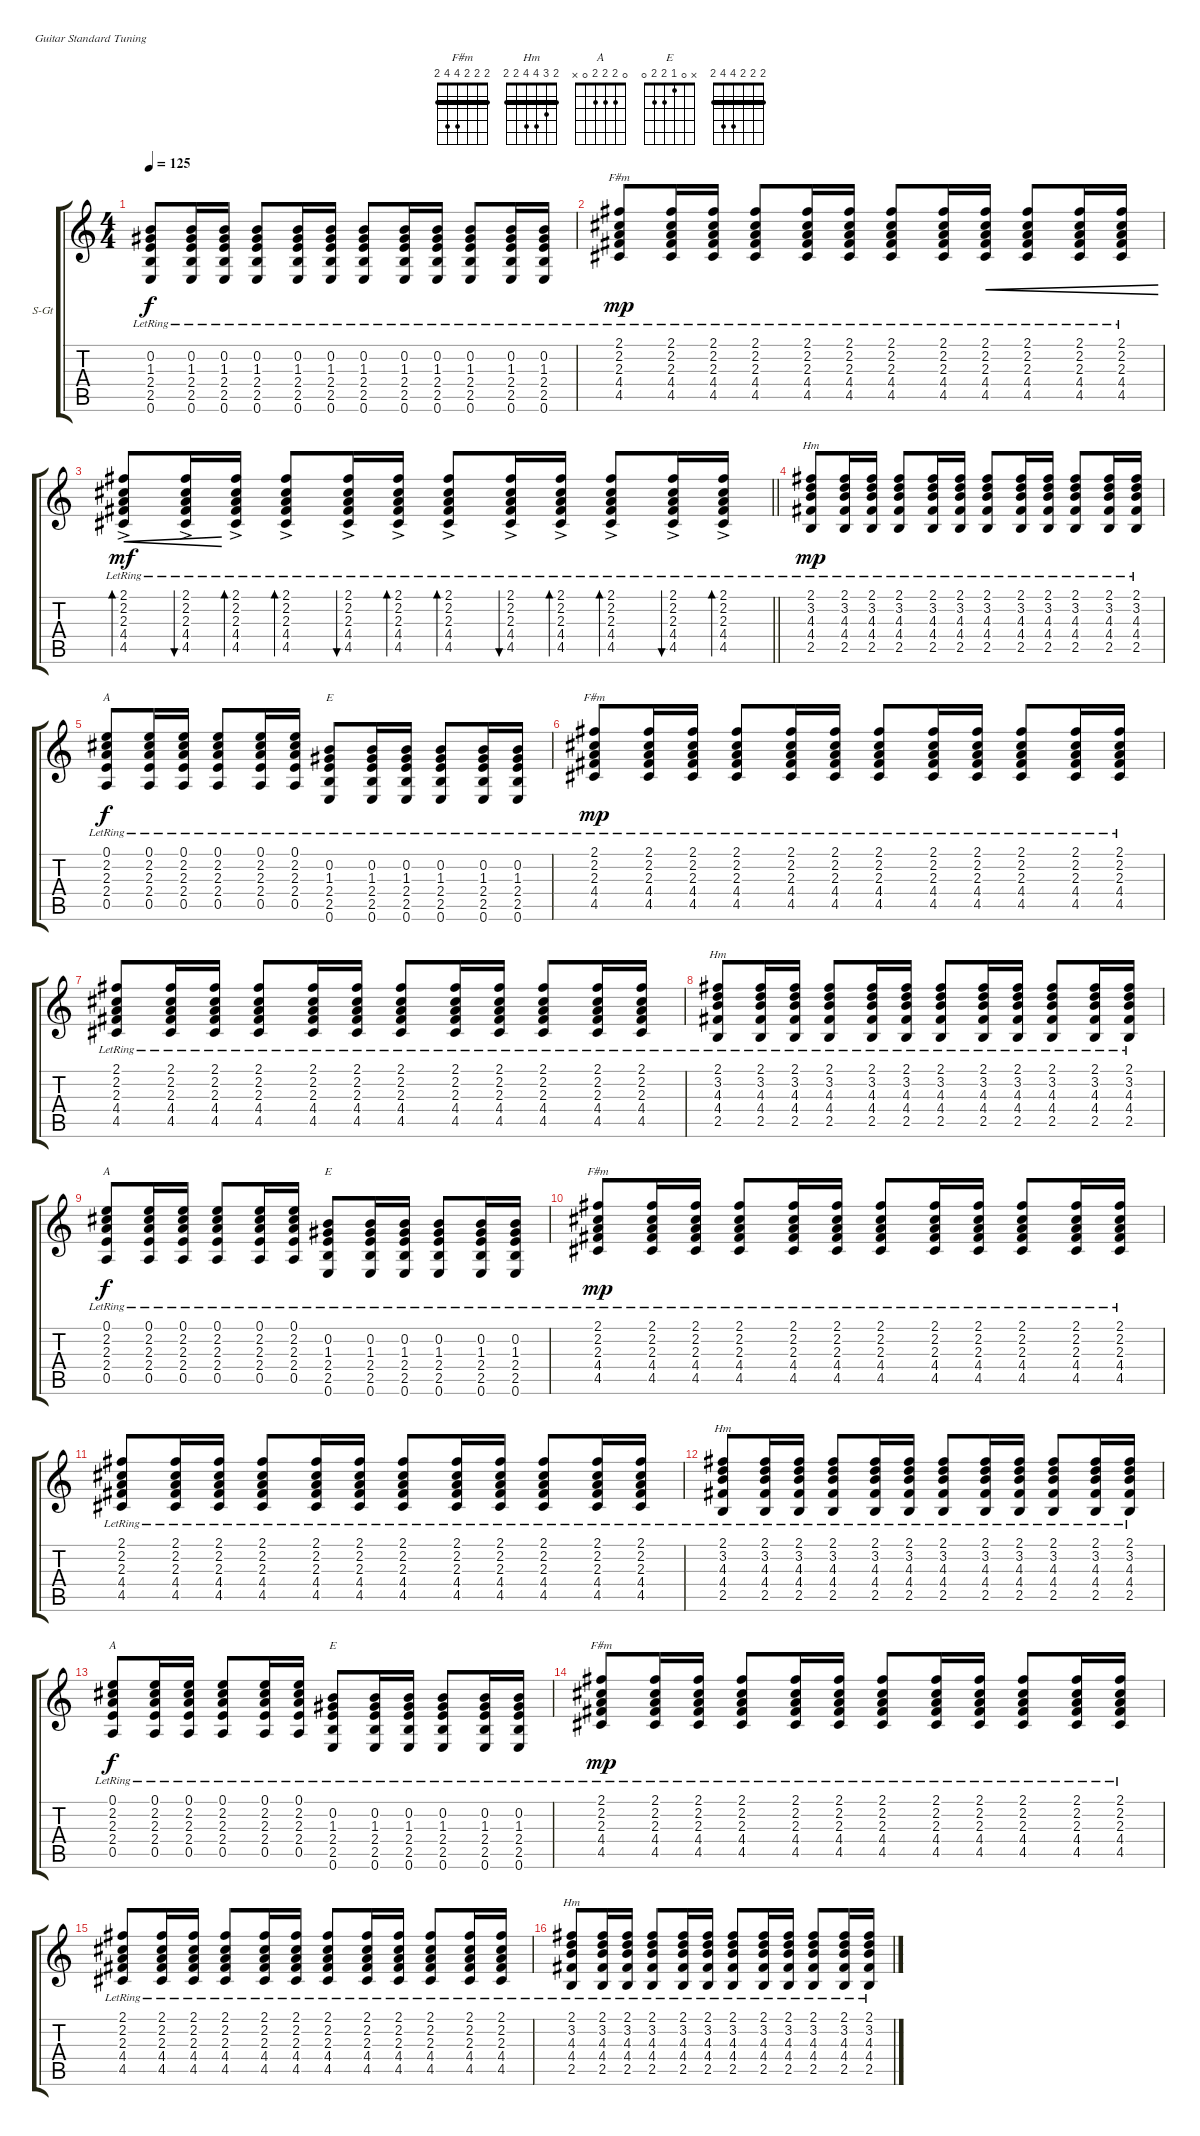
\bracketExtendMode groupsimilarinstruments
\firstSystemTrackNameOrientation horizontal
\otherSystemsTrackNameOrientation horizontal
\track ("Ритм Виктор Цой" "S-Gt") {instrument acousticguitarsteel}
\staff {score tabs}
\tuning (E4 B3 G3 D3 A2 E2)
\chord ("F#m" 2 2 2 4 4 2) {barre (2 2 2)}
\chord ("Hm" 2 3 4 4 2 2) {barre (2 2)}
\chord ("A" 0 2 2 2 0 x)
\chord ("E" x 0 1 2 2 0)
\chord ("" 2 2 2 4 4 2) {barre (2 2 2)}
\ts (4 4)
\tempo 125
\clef g2
\ks c
(0.2{lr} 1.3{lr} 2.4{lr} 2.5{lr} 0.6{lr}).8{dy f} (0.2{lr} 1.3{lr} 2.4{lr} 2.5{lr} 0.6{lr}).16 (0.2{lr} 1.3{lr} 2.4{lr} 2.5{lr} 0.6{lr}).16 (0.2{lr} 1.3{lr} 2.4{lr} 2.5{lr} 0.6{lr}).8 (0.2{lr} 1.3{lr} 2.4{lr} 2.5{lr} 0.6{lr}).16 (0.2{lr} 1.3{lr} 2.4{lr} 2.5{lr} 0.6{lr}).16 (0.2{lr} 1.3{lr} 2.4{lr} 2.5{lr} 0.6{lr}).8 (0.2{lr} 1.3{lr} 2.4{lr} 2.5{lr} 0.6{lr}).16 (0.2{lr} 1.3{lr} 2.4{lr} 2.5{lr} 0.6{lr}).16 (0.2{lr} 1.3{lr} 2.4{lr} 2.5{lr} 0.6{lr}).8 (0.2{lr} 1.3{lr} 2.4{lr} 2.5{lr} 0.6{lr}).16 (0.2{lr} 1.3{lr} 2.4{lr} 2.5{lr} 0.6{lr}).16 |
(2.1{lr} 2.2{lr} 2.3{lr} 4.4{lr} 4.5{lr}).8{ch "F#m" dy mp} (2.1{lr} 2.2{lr} 2.3{lr} 4.4{lr} 4.5{lr}).16 (2.1{lr} 2.2{lr} 2.3{lr} 4.4{lr} 4.5{lr}).16 (2.1{lr} 2.2{lr} 2.3{lr} 4.4{lr} 4.5{lr}).8 (2.1{lr} 2.2{lr} 2.3{lr} 4.4{lr} 4.5{lr}).16 (2.1{lr} 2.2{lr} 2.3{lr} 4.4{lr} 4.5{lr}).16 (2.1{lr} 2.2{lr} 2.3{lr} 4.4{lr} 4.5{lr}).8 (2.1{lr} 2.2{lr} 2.3{lr} 4.4{lr} 4.5{lr}).16 (2.1{lr} 2.2{lr} 2.3{lr} 4.4{lr} 4.5{lr}).16{cre} (2.1{lr} 2.2{lr} 2.3{lr} 4.4{lr} 4.5{lr}).8{cre} (2.1{lr} 2.2{lr} 2.3{lr} 4.4{lr} 4.5{lr}).16{cre} (2.1{lr} 2.2{lr} 2.3{lr} 4.4{lr} 4.5{lr}).16{cre} |
\barLineRight lightlight
(2.1{lr} 2.2{lr} 2.3{ac lr} 4.4{ac lr} 4.5{ac lr}).8{bd 30 cre dy mf} (2.1{lr} 2.2{lr} 2.3{ac lr} 4.4{ac lr} 4.5{lr}).16{bu 30 cre} (2.1{ac lr} 2.2{ac lr} 2.3{ac lr} 4.4{lr} 4.5{lr}).16{bd 30} (2.1{lr} 2.2{lr} 2.3{ac lr} 4.4{ac lr} 4.5{ac lr}).8{bd 30} (2.1{lr} 2.2{lr} 2.3{ac lr} 4.4{ac lr} 4.5{lr}).16{bu 30} (2.1{ac lr} 2.2{ac lr} 2.3{ac lr} 4.4{lr} 4.5{lr}).16{bd 30} (2.1{lr} 2.2{lr} 2.3{ac lr} 4.4{ac lr} 4.5{ac lr}).8{bd 30} (2.1{lr} 2.2{lr} 2.3{ac lr} 4.4{ac lr} 4.5{lr}).16{bu 30} (2.1{ac lr} 2.2{ac lr} 2.3{ac lr} 4.4{lr} 4.5{lr}).16{bd 30} (2.1{lr} 2.2{lr} 2.3{ac lr} 4.4{ac lr} 4.5{ac lr}).8{bd 30} (2.1{lr} 2.2{lr} 2.3{ac lr} 4.4{ac lr} 4.5{lr}).16{bu 30} (2.1{ac lr} 2.2{ac lr} 2.3{ac lr} 4.4{lr} 4.5{lr}).16{bd 30} |
(2.1{lr} 3.2{lr} 4.3{lr} 4.4{lr} 2.5{lr}).8{ch "Hm" dy mp} (2.1{lr} 3.2{lr} 4.3{lr} 4.4{lr} 2.5{lr}).16 (2.1{lr} 3.2{lr} 4.3{lr} 4.4{lr} 2.5{lr}).16 (2.1{lr} 3.2{lr} 4.3{lr} 4.4{lr} 2.5{lr}).8 (2.1{lr} 3.2{lr} 4.3{lr} 4.4{lr} 2.5{lr}).16 (2.1{lr} 3.2{lr} 4.3{lr} 4.4{lr} 2.5{lr}).16 (2.1{lr} 3.2{lr} 4.3{lr} 4.4{lr} 2.5{lr}).8 (2.1{lr} 3.2{lr} 4.3{lr} 4.4{lr} 2.5{lr}).16 (2.1{lr} 3.2{lr} 4.3{lr} 4.4{lr} 2.5{lr}).16 (2.1{lr} 3.2{lr} 4.3{lr} 4.4{lr} 2.5{lr}).8 (2.1{lr} 3.2{lr} 4.3{lr} 4.4{lr} 2.5{lr}).16 (2.1{lr} 3.2{lr} 4.3{lr} 4.4{lr} 2.5{lr}).16 |
(0.1{lr} 2.2{lr} 2.3{lr} 2.4{lr} 0.5{lr}).8{ch "A" dy f} (0.1{lr} 2.2{lr} 2.3{lr} 2.4{lr} 0.5{lr}).16 (0.1{lr} 2.2{lr} 2.3{lr} 2.4{lr} 0.5{lr}).16 (0.1{lr} 2.2{lr} 2.3{lr} 2.4{lr} 0.5{lr}).8 (0.1{lr} 2.2{lr} 2.3{lr} 2.4{lr} 0.5{lr}).16 (0.1{lr} 2.2{lr} 2.3{lr} 2.4{lr} 0.5{lr}).16 (0.2{lr} 1.3{lr} 2.4{lr} 2.5{lr} 0.6{lr}).8{ch "E"} (0.2{lr} 1.3{lr} 2.4{lr} 2.5{lr} 0.6{lr}).16 (0.2{lr} 1.3{lr} 2.4{lr} 2.5{lr} 0.6{lr}).16 (0.2{lr} 1.3{lr} 2.4{lr} 2.5{lr} 0.6{lr}).8 (0.2{lr} 1.3{lr} 2.4{lr} 2.5{lr} 0.6{lr}).16 (0.2{lr} 1.3{lr} 2.4{lr} 2.5{lr} 0.6{lr}).16 |
(2.1{lr} 2.2{lr} 2.3{lr} 4.4{lr} 4.5{lr}).8{ch "F#m" dy mp} (2.1{lr} 2.2{lr} 2.3{lr} 4.4{lr} 4.5{lr}).16 (2.1{lr} 2.2{lr} 2.3{lr} 4.4{lr} 4.5{lr}).16 (2.1{lr} 2.2{lr} 2.3{lr} 4.4{lr} 4.5{lr}).8 (2.1{lr} 2.2{lr} 2.3{lr} 4.4{lr} 4.5{lr}).16 (2.1{lr} 2.2{lr} 2.3{lr} 4.4{lr} 4.5{lr}).16 (2.1{lr} 2.2{lr} 2.3{lr} 4.4{lr} 4.5{lr}).8 (2.1{lr} 2.2{lr} 2.3{lr} 4.4{lr} 4.5{lr}).16 (2.1{lr} 2.2{lr} 2.3{lr} 4.4{lr} 4.5{lr}).16 (2.1{lr} 2.2{lr} 2.3{lr} 4.4{lr} 4.5{lr}).8 (2.1{lr} 2.2{lr} 2.3{lr} 4.4{lr} 4.5{lr}).16 (2.1{lr} 2.2{lr} 2.3{lr} 4.4{lr} 4.5{lr}).16 |
(2.1{lr} 2.2{lr} 2.3{lr} 4.4{lr} 4.5{lr}).8{ch ""} (2.1{lr} 2.2{lr} 2.3{lr} 4.4{lr} 4.5{lr}).16 (2.1{lr} 2.2{lr} 2.3{lr} 4.4{lr} 4.5{lr}).16 (2.1{lr} 2.2{lr} 2.3{lr} 4.4{lr} 4.5{lr}).8 (2.1{lr} 2.2{lr} 2.3{lr} 4.4{lr} 4.5{lr}).16 (2.1{lr} 2.2{lr} 2.3{lr} 4.4{lr} 4.5{lr}).16 (2.1{lr} 2.2{lr} 2.3{lr} 4.4{lr} 4.5{lr}).8 (2.1{lr} 2.2{lr} 2.3{lr} 4.4{lr} 4.5{lr}).16 (2.1{lr} 2.2{lr} 2.3{lr} 4.4{lr} 4.5{lr}).16 (2.1{lr} 2.2{lr} 2.3{lr} 4.4{lr} 4.5{lr}).8 (2.1{lr} 2.2{lr} 2.3{lr} 4.4{lr} 4.5{lr}).16 (2.1{lr} 2.2{lr} 2.3{lr} 4.4{lr} 4.5{lr}).16 |
(2.1{lr} 3.2{lr} 4.3{lr} 4.4{lr} 2.5{lr}).8{ch "Hm"} (2.1{lr} 3.2{lr} 4.3{lr} 4.4{lr} 2.5{lr}).16 (2.1{lr} 3.2{lr} 4.3{lr} 4.4{lr} 2.5{lr}).16 (2.1{lr} 3.2{lr} 4.3{lr} 4.4{lr} 2.5{lr}).8 (2.1{lr} 3.2{lr} 4.3{lr} 4.4{lr} 2.5{lr}).16 (2.1{lr} 3.2{lr} 4.3{lr} 4.4{lr} 2.5{lr}).16 (2.1{lr} 3.2{lr} 4.3{lr} 4.4{lr} 2.5{lr}).8 (2.1{lr} 3.2{lr} 4.3{lr} 4.4{lr} 2.5{lr}).16 (2.1{lr} 3.2{lr} 4.3{lr} 4.4{lr} 2.5{lr}).16 (2.1{lr} 3.2{lr} 4.3{lr} 4.4{lr} 2.5{lr}).8 (2.1{lr} 3.2{lr} 4.3{lr} 4.4{lr} 2.5{lr}).16 (2.1{lr} 3.2{lr} 4.3{lr} 4.4{lr} 2.5{lr}).16 |
(0.1{lr} 2.2{lr} 2.3{lr} 2.4{lr} 0.5{lr}).8{ch "A" dy f} (0.1{lr} 2.2{lr} 2.3{lr} 2.4{lr} 0.5{lr}).16 (0.1{lr} 2.2{lr} 2.3{lr} 2.4{lr} 0.5{lr}).16 (0.1{lr} 2.2{lr} 2.3{lr} 2.4{lr} 0.5{lr}).8 (0.1{lr} 2.2{lr} 2.3{lr} 2.4{lr} 0.5{lr}).16 (0.1{lr} 2.2{lr} 2.3{lr} 2.4{lr} 0.5{lr}).16 (0.2{lr} 1.3{lr} 2.4{lr} 2.5{lr} 0.6{lr}).8{ch "E"} (0.2{lr} 1.3{lr} 2.4{lr} 2.5{lr} 0.6{lr}).16 (0.2{lr} 1.3{lr} 2.4{lr} 2.5{lr} 0.6{lr}).16 (0.2{lr} 1.3{lr} 2.4{lr} 2.5{lr} 0.6{lr}).8 (0.2{lr} 1.3{lr} 2.4{lr} 2.5{lr} 0.6{lr}).16 (0.2{lr} 1.3{lr} 2.4{lr} 2.5{lr} 0.6{lr}).16 |
(2.1{lr} 2.2{lr} 2.3{lr} 4.4{lr} 4.5{lr}).8{ch "F#m" dy mp} (2.1{lr} 2.2{lr} 2.3{lr} 4.4{lr} 4.5{lr}).16 (2.1{lr} 2.2{lr} 2.3{lr} 4.4{lr} 4.5{lr}).16 (2.1{lr} 2.2{lr} 2.3{lr} 4.4{lr} 4.5{lr}).8 (2.1{lr} 2.2{lr} 2.3{lr} 4.4{lr} 4.5{lr}).16 (2.1{lr} 2.2{lr} 2.3{lr} 4.4{lr} 4.5{lr}).16 (2.1{lr} 2.2{lr} 2.3{lr} 4.4{lr} 4.5{lr}).8 (2.1{lr} 2.2{lr} 2.3{lr} 4.4{lr} 4.5{lr}).16 (2.1{lr} 2.2{lr} 2.3{lr} 4.4{lr} 4.5{lr}).16 (2.1{lr} 2.2{lr} 2.3{lr} 4.4{lr} 4.5{lr}).8 (2.1{lr} 2.2{lr} 2.3{lr} 4.4{lr} 4.5{lr}).16 (2.1{lr} 2.2{lr} 2.3{lr} 4.4{lr} 4.5{lr}).16 |
(2.1{lr} 2.2{lr} 2.3{lr} 4.4{lr} 4.5{lr}).8{ch ""} (2.1{lr} 2.2{lr} 2.3{lr} 4.4{lr} 4.5{lr}).16 (2.1{lr} 2.2{lr} 2.3{lr} 4.4{lr} 4.5{lr}).16 (2.1{lr} 2.2{lr} 2.3{lr} 4.4{lr} 4.5{lr}).8 (2.1{lr} 2.2{lr} 2.3{lr} 4.4{lr} 4.5{lr}).16 (2.1{lr} 2.2{lr} 2.3{lr} 4.4{lr} 4.5{lr}).16 (2.1{lr} 2.2{lr} 2.3{lr} 4.4{lr} 4.5{lr}).8 (2.1{lr} 2.2{lr} 2.3{lr} 4.4{lr} 4.5{lr}).16 (2.1{lr} 2.2{lr} 2.3{lr} 4.4{lr} 4.5{lr}).16 (2.1{lr} 2.2{lr} 2.3{lr} 4.4{lr} 4.5{lr}).8 (2.1{lr} 2.2{lr} 2.3{lr} 4.4{lr} 4.5{lr}).16 (2.1{lr} 2.2{lr} 2.3{lr} 4.4{lr} 4.5{lr}).16 |
(2.1{lr} 3.2{lr} 4.3{lr} 4.4{lr} 2.5{lr}).8{ch "Hm"} (2.1{lr} 3.2{lr} 4.3{lr} 4.4{lr} 2.5{lr}).16 (2.1{lr} 3.2{lr} 4.3{lr} 4.4{lr} 2.5{lr}).16 (2.1{lr} 3.2{lr} 4.3{lr} 4.4{lr} 2.5{lr}).8 (2.1{lr} 3.2{lr} 4.3{lr} 4.4{lr} 2.5{lr}).16 (2.1{lr} 3.2{lr} 4.3{lr} 4.4{lr} 2.5{lr}).16 (2.1{lr} 3.2{lr} 4.3{lr} 4.4{lr} 2.5{lr}).8 (2.1{lr} 3.2{lr} 4.3{lr} 4.4{lr} 2.5{lr}).16 (2.1{lr} 3.2{lr} 4.3{lr} 4.4{lr} 2.5{lr}).16 (2.1{lr} 3.2{lr} 4.3{lr} 4.4{lr} 2.5{lr}).8 (2.1{lr} 3.2{lr} 4.3{lr} 4.4{lr} 2.5{lr}).16 (2.1{lr} 3.2{lr} 4.3{lr} 4.4{lr} 2.5{lr}).16 |
(0.1{lr} 2.2{lr} 2.3{lr} 2.4{lr} 0.5{lr}).8{ch "A" dy f} (0.1{lr} 2.2{lr} 2.3{lr} 2.4{lr} 0.5{lr}).16 (0.1{lr} 2.2{lr} 2.3{lr} 2.4{lr} 0.5{lr}).16 (0.1{lr} 2.2{lr} 2.3{lr} 2.4{lr} 0.5{lr}).8 (0.1{lr} 2.2{lr} 2.3{lr} 2.4{lr} 0.5{lr}).16 (0.1{lr} 2.2{lr} 2.3{lr} 2.4{lr} 0.5{lr}).16 (0.2{lr} 1.3{lr} 2.4{lr} 2.5{lr} 0.6{lr}).8{ch "E"} (0.2{lr} 1.3{lr} 2.4{lr} 2.5{lr} 0.6{lr}).16 (0.2{lr} 1.3{lr} 2.4{lr} 2.5{lr} 0.6{lr}).16 (0.2{lr} 1.3{lr} 2.4{lr} 2.5{lr} 0.6{lr}).8 (0.2{lr} 1.3{lr} 2.4{lr} 2.5{lr} 0.6{lr}).16 (0.2{lr} 1.3{lr} 2.4{lr} 2.5{lr} 0.6{lr}).16 |
(2.1{lr} 2.2{lr} 2.3{lr} 4.4{lr} 4.5{lr}).8{ch "F#m" dy mp} (2.1{lr} 2.2{lr} 2.3{lr} 4.4{lr} 4.5{lr}).16 (2.1{lr} 2.2{lr} 2.3{lr} 4.4{lr} 4.5{lr}).16 (2.1{lr} 2.2{lr} 2.3{lr} 4.4{lr} 4.5{lr}).8 (2.1{lr} 2.2{lr} 2.3{lr} 4.4{lr} 4.5{lr}).16 (2.1{lr} 2.2{lr} 2.3{lr} 4.4{lr} 4.5{lr}).16 (2.1{lr} 2.2{lr} 2.3{lr} 4.4{lr} 4.5{lr}).8 (2.1{lr} 2.2{lr} 2.3{lr} 4.4{lr} 4.5{lr}).16 (2.1{lr} 2.2{lr} 2.3{lr} 4.4{lr} 4.5{lr}).16 (2.1{lr} 2.2{lr} 2.3{lr} 4.4{lr} 4.5{lr}).8 (2.1{lr} 2.2{lr} 2.3{lr} 4.4{lr} 4.5{lr}).16 (2.1{lr} 2.2{lr} 2.3{lr} 4.4{lr} 4.5{lr}).16 |
(2.1{lr} 2.2{lr} 2.3{lr} 4.4{lr} 4.5{lr}).8{ch ""} (2.1{lr} 2.2{lr} 2.3{lr} 4.4{lr} 4.5{lr}).16 (2.1{lr} 2.2{lr} 2.3{lr} 4.4{lr} 4.5{lr}).16 (2.1{lr} 2.2{lr} 2.3{lr} 4.4{lr} 4.5{lr}).8 (2.1{lr} 2.2{lr} 2.3{lr} 4.4{lr} 4.5{lr}).16 (2.1{lr} 2.2{lr} 2.3{lr} 4.4{lr} 4.5{lr}).16 (2.1{lr} 2.2{lr} 2.3{lr} 4.4{lr} 4.5{lr}).8 (2.1{lr} 2.2{lr} 2.3{lr} 4.4{lr} 4.5{lr}).16 (2.1{lr} 2.2{lr} 2.3{lr} 4.4{lr} 4.5{lr}).16 (2.1{lr} 2.2{lr} 2.3{lr} 4.4{lr} 4.5{lr}).8 (2.1{lr} 2.2{lr} 2.3{lr} 4.4{lr} 4.5{lr}).16 (2.1{lr} 2.2{lr} 2.3{lr} 4.4{lr} 4.5{lr}).16 |
(2.1{lr} 3.2{lr} 4.3{lr} 4.4{lr} 2.5{lr}).8{ch "Hm"} (2.1{lr} 3.2{lr} 4.3{lr} 4.4{lr} 2.5{lr}).16 (2.1{lr} 3.2{lr} 4.3{lr} 4.4{lr} 2.5{lr}).16 (2.1{lr} 3.2{lr} 4.3{lr} 4.4{lr} 2.5{lr}).8 (2.1{lr} 3.2{lr} 4.3{lr} 4.4{lr} 2.5{lr}).16 (2.1{lr} 3.2{lr} 4.3{lr} 4.4{lr} 2.5{lr}).16 (2.1{lr} 3.2{lr} 4.3{lr} 4.4{lr} 2.5{lr}).8 (2.1{lr} 3.2{lr} 4.3{lr} 4.4{lr} 2.5{lr}).16 (2.1{lr} 3.2{lr} 4.3{lr} 4.4{lr} 2.5{lr}).16 (2.1{lr} 3.2{lr} 4.3{lr} 4.4{lr} 2.5{lr}).8 (2.1{lr} 3.2{lr} 4.3{lr} 4.4{lr} 2.5{lr}).16 (2.1{lr} 3.2{lr} 4.3{lr} 4.4{lr} 2.5{lr}).16
